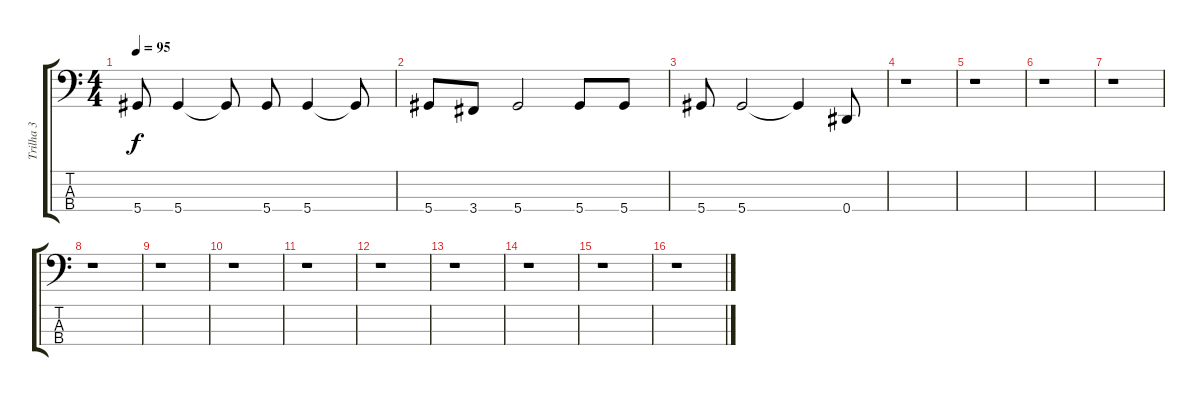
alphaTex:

\track ("Trilha 3" "Trilha 3") {instrument slapbass1}
\staff {score tabs}
\tuning (Gb2 Db2 Ab1 Eb1) {hide}
\ts (4 4)
\tempo 95
\clef f4
\ks c
5.4.8{dy f} 5.4.4 5.4{t}.8 5.4.8 5.4.4 5.4{t}.8 |
5.4.8 3.4.8 5.4.2 5.4.8 5.4.8 |
5.4.8 5.4.2 5.4{t}.4 0.4.8 |
r.1 |
r.1 |
r.1 |
r.1 |
r.1 |
r.1 |
r.1 |
r.1 |
r.1 |
r.1 |
r.1 |
r.1 |
r.1
